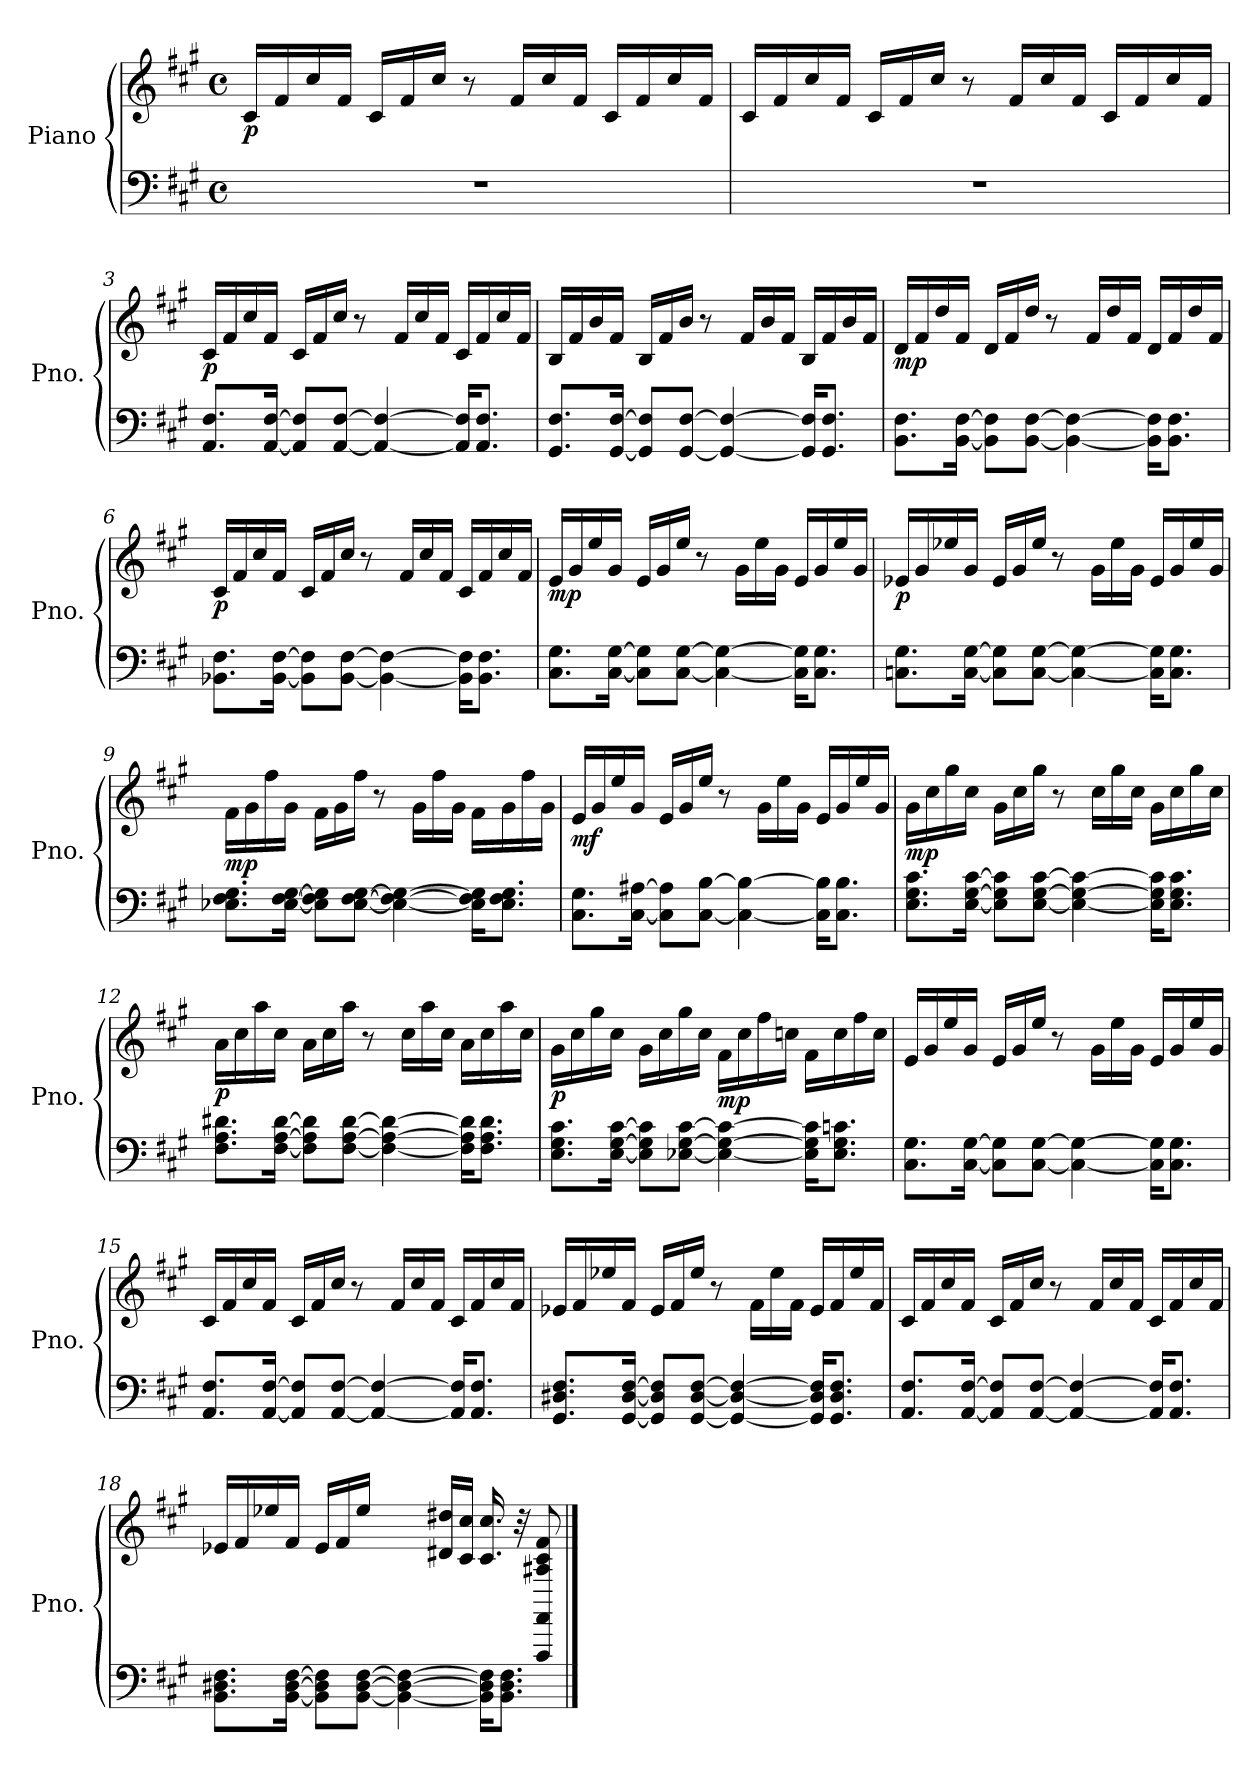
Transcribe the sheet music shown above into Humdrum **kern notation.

**kern	**kern	**dynam
*part1	*part1	*part1
*staff2	*staff1	*staff1/2
*I"Piano	*	*
*I'Pno.	*	*
*clefF4	*clefG2	*
*k[f#c#g#]	*k[f#c#g#]	*
*M4/4	*M4/4	*
*met(c)	*met(c)	*
*MM70	*MM70	*
=1	=1	=1
!	!	!LO:DY:b
1r	16c#/LL	p
.	16f#/	.
.	16cc#/	.
.	16f#/JJ	.
.	16c#/LL	.
.	16f#/	.
.	16cc#/JJ	.
.	8r	.
.	16f#/LL	.
.	16cc#/	.
.	16f#/JJ	.
.	16c#/LL	.
.	16f#/	.
.	16cc#/	.
.	16f#/JJ	.
=2	=2	=2
1r	16c#/LL	.
.	16f#/	.
.	16cc#/	.
.	16f#/JJ	.
.	16c#/LL	.
.	16f#/	.
.	16cc#/JJ	.
.	8r	.
.	16f#/LL	.
.	16cc#/	.
.	16f#/JJ	.
.	16c#/LL	.
.	16f#/	.
.	16cc#/	.
.	16f#/JJ	.
!!LO:LB:g=z
=3	=3	=3
!	!	!LO:DY:b
8.AA/ 8.F#/L	16c#/LL	p
.	16f#/	.
.	16cc#/	.
[16AA/ [16F#/Jk	16f#/JJ	.
8AA/] 8F#/]L	16c#/LL	.
.	16f#/	.
[8AA/ [8F#/J	16cc#/JJ	.
.	8r	.
4AA/_ 4F#/_	.	.
.	16f#/LL	.
.	16cc#/	.
.	16f#/JJ	.
16AA/] 16F#/]KL	16c#/LL	.
8.AA/ 8.F#/J	16f#/	.
.	16cc#/	.
.	16f#/JJ	.
=4	=4	=4
8.GG#/ 8.F#/L	16B/LL	.
.	16f#/	.
.	16b/	.
[16GG#/ [16F#/Jk	16f#/JJ	.
8GG#/] 8F#/]L	16B/LL	.
.	16f#/	.
[8GG#/ [8F#/J	16b/JJ	.
.	8r	.
4GG#/_ 4F#/_	.	.
.	16f#/LL	.
.	16b/	.
.	16f#/JJ	.
16GG#/] 16F#/]KL	16B/LL	.
8.GG#/ 8.F#/J	16f#/	.
.	16b/	.
.	16f#/JJ	.
!!LO:LB:g=z
=5	=5	=5
!	!	!LO:DY:b
8.BB\ 8.F#\L	16d/LL	mp
.	16f#/	.
.	16dd/	.
[16BB\ [16F#\Jk	16f#/JJ	.
8BB\] 8F#\]L	16d/LL	.
.	16f#/	.
[8BB\ [8F#\J	16dd/JJ	.
.	8r	.
4BB\_ 4F#\_	.	.
.	16f#/LL	.
.	16dd/	.
.	16f#/JJ	.
16BB\] 16F#\]KL	16d/LL	.
8.BB\ 8.F#\J	16f#/	.
.	16dd/	.
.	16f#/JJ	.
=6	=6	=6
!	!	!LO:DY:b
8.BB-X\ 8.F#\L	16c#/LL	p
.	16f#/	.
.	16cc#/	.
[16BB-\ [16F#\Jk	16f#/JJ	.
8BB-\] 8F#\]L	16c#/LL	.
.	16f#/	.
[8BB-\ [8F#\J	16cc#/JJ	.
.	8r	.
4BB-\_ 4F#\_	.	.
.	16f#/LL	.
.	16cc#/	.
.	16f#/JJ	.
16BB-\] 16F#\]KL	16c#/LL	.
8.BB-\ 8.F#\J	16f#/	.
.	16cc#/	.
.	16f#/JJ	.
!!LO:LB:g=z
=7	=7	=7
!	!	!LO:DY:b
8.C#\ 8.G#\L	16e/LL	mp
.	16g#/	.
.	16ee/	.
[16C#\ [16G#\Jk	16g#/JJ	.
8C#\] 8G#\]L	16e/LL	.
.	16g#/	.
[8C#\ [8G#\J	16ee/JJ	.
.	8r	.
4C#\_ 4G#\_	.	.
.	16g#\LL	.
.	16ee\	.
.	16g#\JJ	.
16C#\] 16G#\]KL	16e/LL	.
8.C#\ 8.G#\J	16g#/	.
.	16ee/	.
.	16g#/JJ	.
=8	=8	=8
!	!	!LO:DY:b
8.Cn\ 8.G#\L	16e-X/LL	p
.	16g#/	.
.	16ee-X/	.
[16C\ [16G#\Jk	16g#/JJ	.
8C\] 8G#\]L	16e-/LL	.
.	16g#/	.
[8C\ [8G#\J	16ee-/JJ	.
.	8r	.
4C\_ 4G#\_	.	.
.	16g#\LL	.
.	16ee-\	.
.	16g#\JJ	.
16C\] 16G#\]KL	16e-/LL	.
8.C\ 8.G#\J	16g#/	.
.	16ee-/	.
.	16g#/JJ	.
!!LO:LB:g=z
=9	=9	=9
!	!	!LO:DY:a=2
8.E-X\ 8.F#\ 8.G#\L	16f#\LL	mp
.	16g#\	.
.	16ff#\	.
[16E-\ [16F#\ [16G#\Jk	16g#\JJ	.
8E-\] 8F#\] 8G#\]L	16f#\LL	.
.	16g#\	.
[8E-\ [8F#\ [8G#\J	16ff#\JJ	.
.	8r	.
4E-\_ 4F#\_ 4G#\_	.	.
.	16g#\LL	.
.	16ff#\	.
.	16g#\JJ	.
16E-\] 16F#\] 16G#\]KL	16f#\LL	.
8.E-\ 8.F#\ 8.G#\J	16g#\	.
.	16ff#\	.
.	16g#\JJ	.
=10	=10	=10
!	!	!LO:DY:b
8.C#\ 8.G#\L	16e/LL	mf
.	16g#/	.
.	16ee/	.
[16C#\ [16A#X\Jk	16g#/JJ	.
8C#\] 8A#\]L	16e/LL	.
.	16g#/	.
[8C#\ [8B\J	16ee/JJ	.
.	8r	.
4C#\_ 4B\_	.	.
.	16g#\LL	.
.	16ee\	.
.	16g#\JJ	.
16C#\] 16B\]KL	16e/LL	.
8.C#\ 8.B\J	16g#/	.
.	16ee/	.
.	16g#/JJ	.
!!LO:PB:g=z
=11	=11	=11
!	!	!LO:DY:b
8.E\ 8.G#\ 8.c#\L	16g#\LL	mp
.	16cc#\	.
.	16gg#\	.
[16E\ [16G#\ [16c#\Jk	16cc#\JJ	.
8E\] 8G#\] 8c#\]L	16g#\LL	.
.	16cc#\	.
[8E\ [8G#\ [8c#\J	16gg#\JJ	.
.	8r	.
4E\_ 4G#\_ 4c#\_	.	.
.	16cc#\LL	.
.	16gg#\	.
.	16cc#\JJ	.
16E\] 16G#\] 16c#\]KL	16g#\LL	.
8.E\ 8.G#\ 8.c#\J	16cc#\	.
.	16gg#\	.
.	16cc#\JJ	.
=12	=12	=12
!	!	!LO:DY:b
8.F#\ 8.A\ 8.d#X\L	16a\LL	p
.	16cc#\	.
.	16aa\	.
[16F#\ [16A\ [16d#\Jk	16cc#\JJ	.
8F#\] 8A\] 8d#\]L	16a\LL	.
.	16cc#\	.
[8F#\ [8A\ [8d#\J	16aa\JJ	.
.	8r	.
4F#\_ 4A\_ 4d#\_	.	.
.	16cc#\LL	.
.	16aa\	.
.	16cc#\JJ	.
16F#\] 16A\] 16d#\]KL	16a\LL	.
8.F#\ 8.A\ 8.d#\J	16cc#\	.
.	16aa\	.
.	16cc#\JJ	.
!!LO:LB:g=z
=13	=13	=13
!	!	!LO:DY:b
8.E\ 8.G#\ 8.c#\L	16g#\LL	p
.	16cc#\	.
.	16gg#\	.
[16E\ [16G#\ [16c#\Jk	16cc#\JJ	.
8E\] 8G#\] 8c#\]L	16g#\LL	.
.	16cc#\	.
[8E-X\ [8G#\ [8c#\J	16gg#\	.
.	16cc#\JJ	.
!	!	!LO:DY:b
4E-\_ 4G#\_ 4c#\_	16f#\LL	mp
.	16cc#\	.
.	16ff#\	.
.	16ccn\JJ	.
16E-\] 16G#\] 16c#\]KL	16f#\LL	.
8.E-\ 8.G#\ 8.cn\J	16cc\	.
.	16ff#\	.
.	16cc\JJ	.
=14	=14	=14
8.C#\ 8.G#\L	16e/LL	.
.	16g#/	.
.	16ee/	.
[16C#\ [16G#\Jk	16g#/JJ	.
8C#\] 8G#\]L	16e/LL	.
.	16g#/	.
[8C#\ [8G#\J	16ee/JJ	.
.	8r	.
4C#\_ 4G#\_	.	.
.	16g#\LL	.
.	16ee\	.
.	16g#\JJ	.
16C#\] 16G#\]KL	16e/LL	.
8.C#\ 8.G#\J	16g#/	.
.	16ee/	.
.	16g#/JJ	.
!!LO:LB:g=z
=15	=15	=15
8.AA/ 8.F#/L	16c#/LL	.
.	16f#/	.
.	16cc#/	.
[16AA/ [16F#/Jk	16f#/JJ	.
8AA/] 8F#/]L	16c#/LL	.
.	16f#/	.
[8AA/ [8F#/J	16cc#/JJ	.
.	8r	.
4AA/_ 4F#/_	.	.
.	16f#/LL	.
.	16cc#/	.
.	16f#/JJ	.
16AA/] 16F#/]KL	16c#/LL	.
8.AA/ 8.F#/J	16f#/	.
.	16cc#/	.
.	16f#/JJ	.
=16	=16	=16
8.GG#/ 8.D#X/ 8.F#/L	16e-X/LL	.
.	16f#/	.
.	16ee-X/	.
[16GG#/ [16D#/ [16F#/Jk	16f#/JJ	.
8GG#/] 8D#/] 8F#/]L	16e-/LL	.
.	16f#/	.
[8GG#/ [8D#/ [8F#/J	16ee-/JJ	.
.	8r	.
4GG#/_ 4D#/_ 4F#/_	.	.
.	16f#\LL	.
.	16ee-\	.
.	16f#\JJ	.
16GG#/] 16D#/] 16F#/]KL	16e-/LL	.
8.GG#/ 8.D#/ 8.F#/J	16f#/	.
.	16ee-/	.
.	16f#/JJ	.
!!LO:LB:g=z
=17	=17	=17
8.AA/ 8.F#/L	16c#/LL	.
.	16f#/	.
.	16cc#/	.
[16AA/ [16F#/Jk	16f#/JJ	.
8AA/] 8F#/]L	16c#/LL	.
.	16f#/	.
[8AA/ [8F#/J	16cc#/JJ	.
.	8r	.
4AA/_ 4F#/_	.	.
.	16f#/LL	.
.	16cc#/	.
.	16f#/JJ	.
16AA/] 16F#/]KL	16c#/LL	.
8.AA/ 8.F#/J	16f#/	.
.	16cc#/	.
.	16f#/JJ	.
=18	=18	=18
8.BB\ 8.D#X\ 8.F#\L	16e-X/LL	.
.	16f#/	.
.	16ee-X/	.
[16BB\ [16D#\ [16F#\Jk	16f#/JJ	.
8BB\] 8D#\] 8F#\]L	16e-/LL	.
.	16f#/	.
[8BB\ [8D#\ [8F#\J	16ee-/JJ	.
.	16ryy	.
4BB\_ 4D#\_ 4F#\_	16ryy	.
.	16ryy	.
.	16d#X/ 16dd#X/LL	.
.	16c#/ 16cc#/JJ	.
16BB\] 16D#\] 16F#\]KL	16.c#/ 16.cc#/	.
8.BB\ 8.D#\ 8.F#\J	.	.
.	32r	.
.	8FFF#/ 8FF#/ 8A#X/ 8c#/ 8f#/	.
==	==	==
*-	*-	*-
